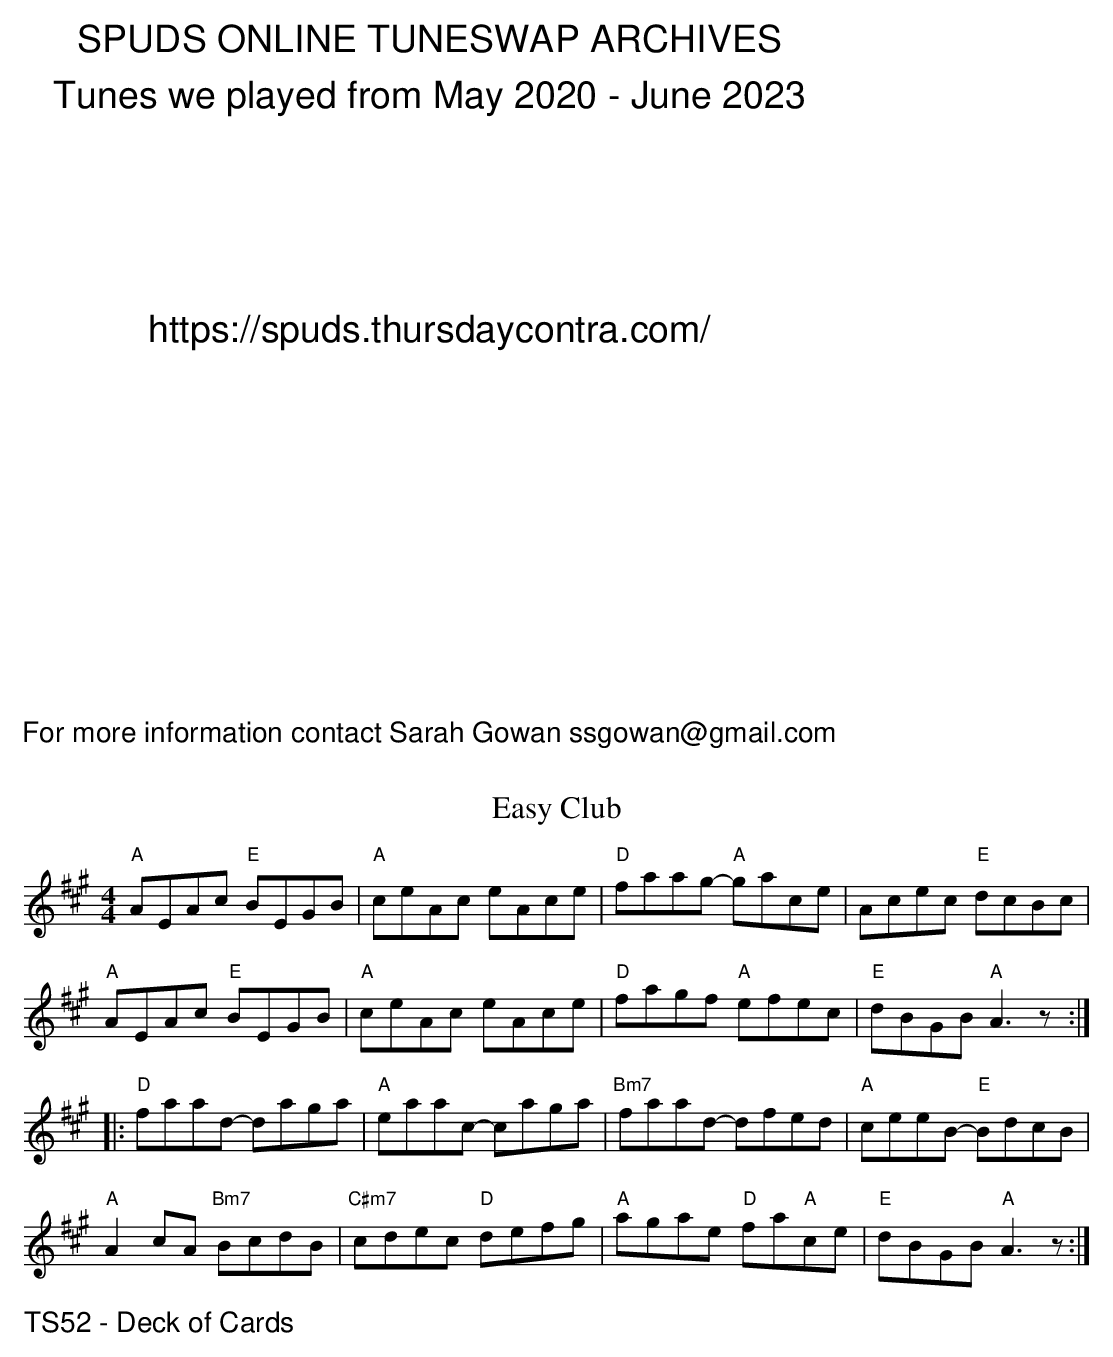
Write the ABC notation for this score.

X:1
T:Easy Club
K:A
M:4/4
L:1/8
"A"AEAc "E"BEGB|"A"ceAc eAce|"D"faag- "A"gace|Acec "E"dcBc|
"A"AEAc "E"BEGB|"A"ceAc eAce|"D"fagf "A"efec|"E"dBGB "A"A3z:|
|:"D"faad- daga|"A"eaac- caga|"Bm7"faad- dfed|"A"ceeB- "E"BdcB|
"A"A2 cA "Bm7"BcdB|"C#m7"cdec "D"defg|"A"agae "D"fa"A"ce|"E"dBGB "A"A3z:|
